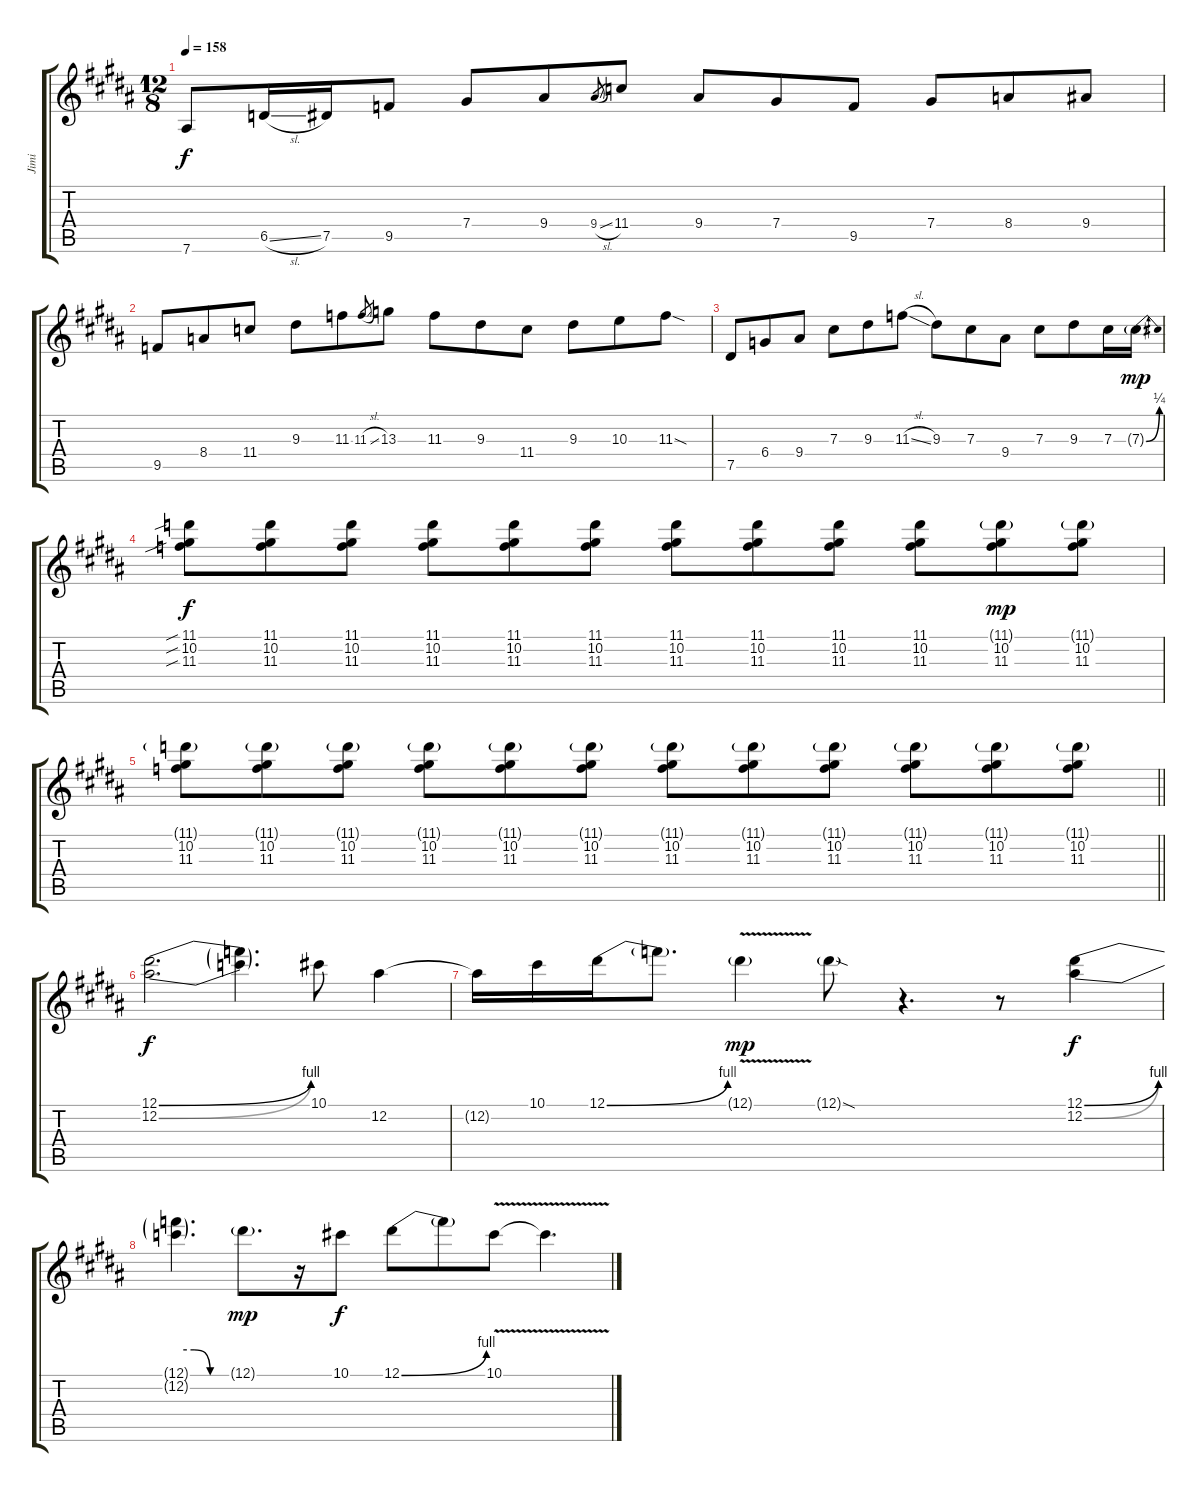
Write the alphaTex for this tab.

\track ("Jimi" "Jimi") {instrument overdrivenguitar}
\staff {score tabs}
\tuning (Eb4 Bb3 Gb3 Db3 Ab2 Eb2) {hide}
\ts (12 8)
\tempo 158
\clef g2
\ks g#minor
7.6.8{dy f} 6.5{sl}.16 7.5.16 9.5.8 7.4.8 9.4.8 9.4{sl}.8{gr} 11.4.8 9.4.8 7.4.8 9.5.8 7.4.8 8.4.8 9.4.8 |
\ks b
9.5.8 8.4.8 11.4.8 9.3.8 11.3.8 11.3{sl}.8{gr} 13.3.8 11.3.8 9.3.8 11.4.8 9.3.8 10.3.8 11.3{sod}.8 |
\ks g#minor
7.5.8 6.4.8 9.4.8 7.3.8 9.3.8 11.3{sl}.8 9.3.8 7.3.8 9.4.8 7.3.8 9.3.8 7.3.16 7.3{be (bend 0 0 60 1) g}.16{dy mp} |
\ks b
(11.1{sib} 10.2{sib} 11.3{sib}).8{dy f} (11.1 10.2 11.3).8 (11.1 10.2 11.3).8 (11.1 10.2 11.3).8 (11.1 10.2 11.3).8 (11.1 10.2 11.3).8 (11.1 10.2 11.3).8 (11.1 10.2 11.3).8 (11.1 10.2 11.3).8 (11.1 10.2 11.3).8 (11.1{g} 10.2 11.3).8{dy mp} (11.1{g} 10.2 11.3).8 |
\barLineRight lightlight
\ks g#minor
(11.1{g} 10.2 11.3).8 (11.1{g} 10.2 11.3).8 (11.1{g} 10.2 11.3).8 (11.1{g} 10.2 11.3).8 (11.1{g} 10.2 11.3).8 (11.1{g} 10.2 11.3).8 (11.1{g} 10.2 11.3).8 (11.1{g} 10.2 11.3).8 (11.1{g} 10.2 11.3).8 (11.1{g} 10.2 11.3).8 (11.1{g} 10.2 11.3).8 (11.1{g} 10.2 11.3).8 |
\ks b
(12.1{be (bend 0 0 60 4)} 12.2{be (bend 0 0 60 4)}).2{d dy f} (12.1{t} 12.2{t}).4{d} 10.1.8 12.2.4 |
\ks g#minor
12.2{t}.16 10.1.16 12.1{be (bend 0 0 60 4)}.16 12.1{t}.8{d} 12.1{v g}.4{dy mp} 12.1{sod g}.8 r.4{d} r.8 (12.1{be (bend 0 0 60 4)} 12.2{be (bend 0 0 60 4)}).4{dy f} |
\ks b
(12.1{be (custom 0 4 20 4 40 0 60 0) t} 12.2{t}).4{d} 12.1{g}.8{d dy mp} r.16 10.1.8{dy f} 12.1{be (bend 0 0 60 4)}.8 12.1{t}.8 10.1{v}.8 10.1{t}.4{d}
